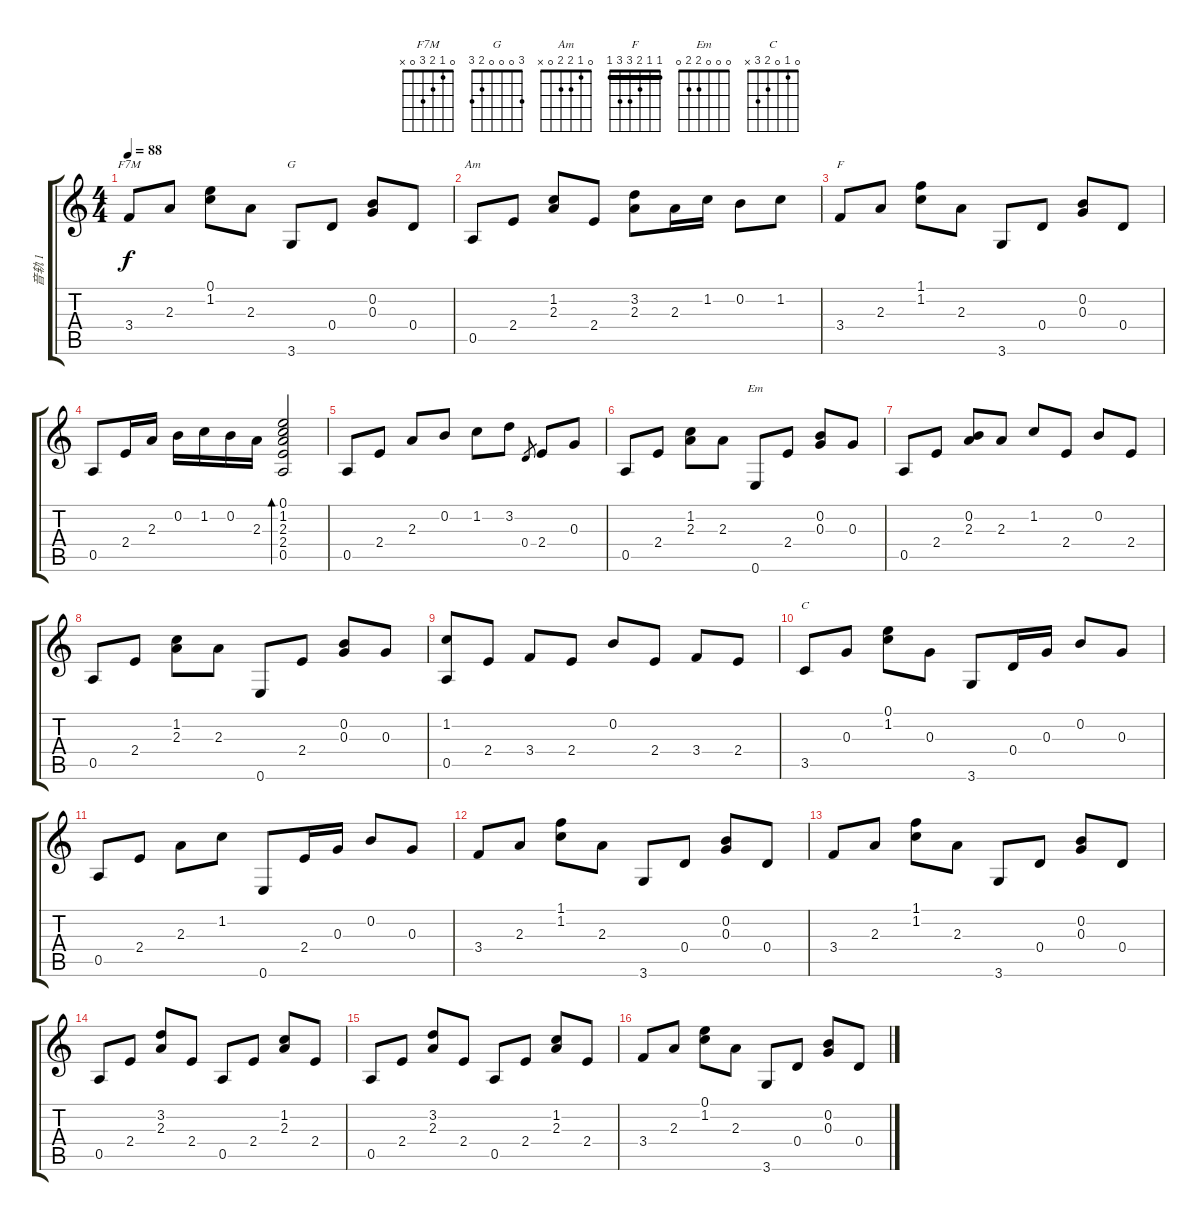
\track ("音轨 1" "音轨 1") {instrument acousticguitarnylon}
\staff {score tabs}
\tuning (E4 B3 G3 D3 A2 E2) {hide}
\chord ("F7M" 0 1 2 3 0 x)
\chord ("G" 3 0 0 0 2 3)
\chord ("Am" 0 1 2 2 0 x)
\chord ("F" 1 1 2 3 3 1) {barre 1}
\chord ("Em" 0 0 0 2 2 0)
\chord ("C" 0 1 0 2 3 x)
\ts (4 4)
\tempo 88
\clef g2
\ks c
3.4.8{ch "F7M" dy f} 2.3.8 (0.1 1.2).8 2.3.8 3.6.8{ch "G"} 0.4.8 (0.2 0.3).8 0.4.8 |
0.5.8{ch "Am"} 2.4.8 (1.2 2.3).8 2.4.8 (3.2 2.3).8 2.3.16 1.2.16 0.2.8 1.2.8 |
3.4.8{ch "F"} 2.3.8 (1.1 1.2).8 2.3.8 3.6.8 0.4.8 (0.2 0.3).8 0.4.8 |
0.5.8 2.4.16 2.3.16 0.2.16 1.2.16 0.2.16 2.3.16 (0.1 1.2 2.3 2.4 0.5).2{bd 60} |
0.5.8 2.4.8 2.3.8 0.2.8 1.2.8 3.2.8 0.4.8{gr} 2.4.8 0.3.8 |
0.5.8 2.4.8 (1.2 2.3).8 2.3.8 0.6.8{ch "Em"} 2.4.8 (0.2 0.3).8 0.3.8 |
0.5.8 2.4.8 (0.2 2.3).8 2.3.8 1.2.8 2.4.8 0.2.8 2.4.8 |
0.5.8 2.4.8 (1.2 2.3).8 2.3.8 0.6.8 2.4.8 (0.2 0.3).8 0.3.8 |
(1.2 0.5).8 2.4.8 3.4.8 2.4.8 0.2.8 2.4.8 3.4.8 2.4.8 |
3.5.8{ch "C"} 0.3.8 (0.1 1.2).8 0.3.8 3.6.8 0.4.16 0.3.16 0.2.8 0.3.8 |
0.5.8 2.4.8 2.3.8 1.2.8 0.6.8 2.4.16 0.3.16 0.2.8 0.3.8 |
3.4.8 2.3.8 (1.1 1.2).8 2.3.8 3.6.8 0.4.8 (0.2 0.3).8 0.4.8 |
3.4.8 2.3.8 (1.1 1.2).8 2.3.8 3.6.8 0.4.8 (0.2 0.3).8 0.4.8 |
0.5.8 2.4.8 (3.2 2.3).8 2.4.8 0.5.8 2.4.8 (1.2 2.3).8 2.4.8 |
0.5.8 2.4.8 (3.2 2.3).8 2.4.8 0.5.8 2.4.8 (1.2 2.3).8 2.4.8 |
3.4.8 2.3.8 (0.1 1.2).8 2.3.8 3.6.8 0.4.8 (0.2 0.3).8 0.4.8
